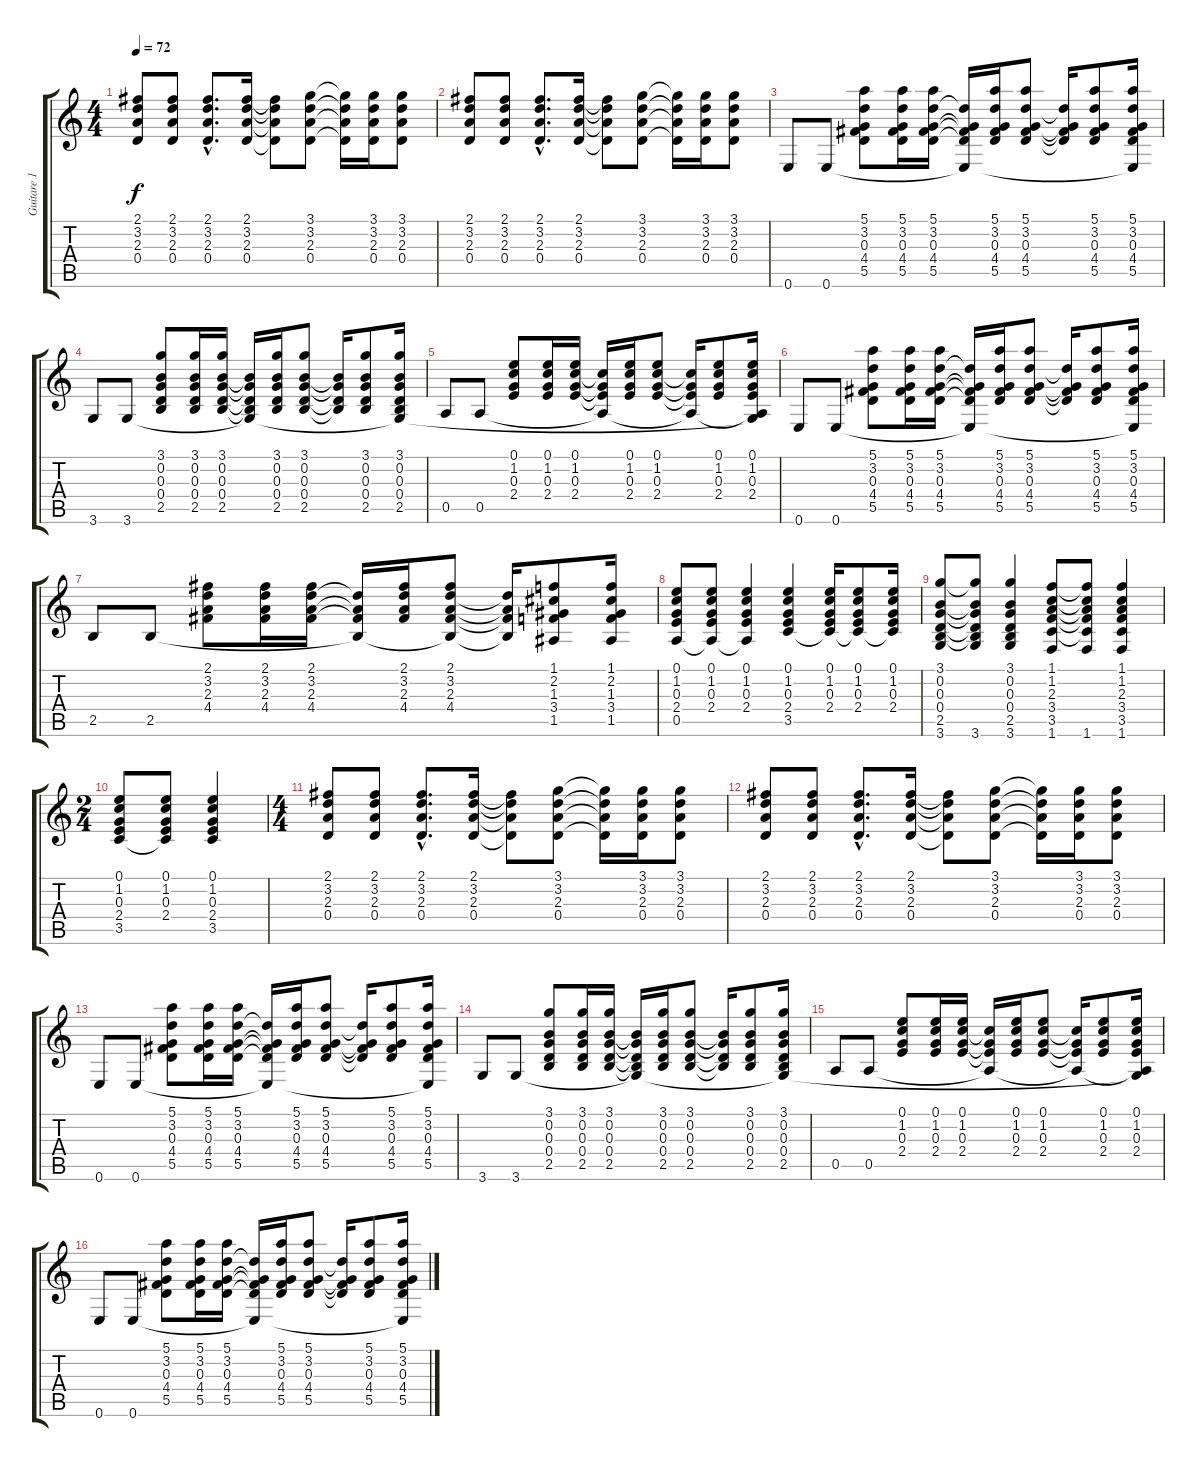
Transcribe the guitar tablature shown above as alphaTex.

\track ("Guitare 1 ( Jim Corr )" "Guitare 1 ") {instrument acousticguitarsteel}
\staff {score tabs}
\tuning (E4 B3 G3 D3 A2 E2) {hide}
\ts (4 4)
\tempo 72
\clef g2
\ks c
(2.1 3.2 2.3 0.4).8{dy f} (2.1 3.2 2.3 0.4).8 (2.1{hac} 3.2{hac} 2.3{hac} 0.4{hac}).8{d} (2.1 3.2 2.3 0.4).16 (2.1{t} 3.2{t} 2.3{t} 0.4{t}).8 (3.1 3.2 2.3 0.4).8 (3.1{t} 3.2{t} 2.3{t} 0.4{t}).16 (3.1 3.2 2.3 0.4).16 (3.1 3.2 2.3 0.4).8 |
(2.1 3.2 2.3 0.4).8 (2.1 3.2 2.3 0.4).8 (2.1{hac} 3.2{hac} 2.3{hac} 0.4{hac}).8{d} (2.1 3.2 2.3 0.4).16 (2.1{t} 3.2{t} 2.3{t} 0.4{t}).8 (3.1 3.2 2.3 0.4).8 (3.1{t} 3.2{t} 2.3{t} 0.4{t}).16 (3.1 3.2 2.3 0.4).16 (3.1 3.2 2.3 0.4).8 |
0.6.8 0.6.8 (5.1 3.2 0.3 4.4 5.5).8 (5.1 3.2 0.3 4.4 5.5).16 (5.1 3.2 0.3 4.4 5.5).16 (3.2{t} 0.3{t} 4.4{t} 5.5{t} 0.6{t}).16 (5.1 3.2 0.3 4.4 5.5).16 (5.1 3.2 0.3 4.4 5.5).8 (3.2{t} 0.3{t} 4.4{t} 5.5{t}).16 (5.1 3.2 0.3 4.4 5.5).8 (5.1 3.2 0.3 4.4 5.5 0.6{t}).16 |
3.6.8 3.6.8 (3.1 0.2 0.3 0.4 2.5).8 (3.1 0.2 0.3 0.4 2.5).16 (3.1 0.2 0.3 0.4 2.5).16 (0.2{t} 0.3{t} 0.4{t} 2.5{t} 3.6{t}).16 (3.1 0.2 0.3 0.4 2.5).16 (3.1 0.2 0.3 0.4 2.5).8 (0.2{t} 0.3{t} 0.4{t} 2.5{t}).16 (3.1 0.2 0.3 0.4 2.5).8 (3.1 0.2 0.3 0.4 2.5 3.6{t}).16 |
0.5.8 0.5.8 (0.1 1.2 0.3 2.4).8 (0.1 1.2 0.3 2.4).16 (0.1 1.2 0.3 2.4).16 (1.2{t} 0.3{t} 2.4{t} 0.5{t}).16 (0.1 1.2 0.3 2.4).16 (0.1 1.2 0.3 2.4).8 (1.2{t} 0.3{t} 2.4{t} 0.5{t}).16 (0.1 1.2 0.3 2.4).8 (0.1 1.2 0.3 2.4 0.5{t} 3.6{t}).16 |
0.6.8 0.6.8 (5.1 3.2 0.3 4.4 5.5).8 (5.1 3.2 0.3 4.4 5.5).16 (5.1 3.2 0.3 4.4 5.5).16 (3.2{t} 0.3{t} 4.4{t} 5.5{t} 0.6{t}).16 (5.1 3.2 0.3 4.4 5.5).16 (5.1 3.2 0.3 4.4 5.5).8 (3.2{t} 0.3{t} 4.4{t} 5.5{t}).16 (5.1 3.2 0.3 4.4 5.5).8 (5.1 3.2 0.3 4.4 5.5 0.6{t}).16 |
2.5.8 2.5.8 (2.1 3.2 2.3 4.4).8 (2.1 3.2 2.3 4.4).16 (2.1 3.2 2.3 4.4).16 (3.2{t} 2.3{t} 4.4{t} 2.5{t}).16 (2.1 3.2 2.3 4.4).16 (2.1 3.2 2.3 4.4 2.5{t}).8 (3.2{t} 2.3{t} 4.4{t} 2.5{t}).16 (1.1 2.2 1.3 3.4 1.5).8 (1.1 2.2 1.3 3.4 1.5).16 |
(0.1 1.2 0.3 2.4 0.5).8 (0.1 1.2 0.3 2.4 0.5{t}).8 (0.1 1.2 0.3 2.4 0.5{t}).4 (0.1 1.2 0.3 2.4 3.5).4 (0.1 1.2 0.3 2.4 3.5{t}).16 (0.1 1.2 0.3 2.4 3.5{t}).8 (0.1 1.2 0.3 2.4 3.5{t}).16 |
(3.1 0.2 0.3 0.4 2.5 3.6).8 (3.1{t} 0.2{t} 0.3{t} 0.4{t} 2.5{t} 3.6).8 (3.1 0.2 0.3 0.4 2.5 3.6).4 (1.1 1.2 2.3 3.4 3.5 1.6).8 (1.1{t} 1.2{t} 2.3{t} 3.4{t} 3.5{t} 1.6).8 (1.1 1.2 2.3 3.4 3.5 1.6).4 |
\ts (2 4)
(0.1 1.2 0.3 2.4 3.5).8 (0.1 1.2 0.3 2.4 3.5{t}).8 (0.1 1.2 0.3 2.4 3.5).4 |
\ts (4 4)
(2.1 3.2 2.3 0.4).8 (2.1 3.2 2.3 0.4).8 (2.1{hac} 3.2{hac} 2.3{hac} 0.4{hac}).8{d} (2.1 3.2 2.3 0.4).16 (2.1{t} 3.2{t} 2.3{t} 0.4{t}).8 (3.1 3.2 2.3 0.4).8 (3.1{t} 3.2{t} 2.3{t} 0.4{t}).16 (3.1 3.2 2.3 0.4).16 (3.1 3.2 2.3 0.4).8 |
(2.1 3.2 2.3 0.4).8 (2.1 3.2 2.3 0.4).8 (2.1{hac} 3.2{hac} 2.3{hac} 0.4{hac}).8{d} (2.1 3.2 2.3 0.4).16 (2.1{t} 3.2{t} 2.3{t} 0.4{t}).8 (3.1 3.2 2.3 0.4).8 (3.1{t} 3.2{t} 2.3{t} 0.4{t}).16 (3.1 3.2 2.3 0.4).16 (3.1 3.2 2.3 0.4).8 |
0.6.8 0.6.8 (5.1 3.2 0.3 4.4 5.5).8 (5.1 3.2 0.3 4.4 5.5).16 (5.1 3.2 0.3 4.4 5.5).16 (3.2{t} 0.3{t} 4.4{t} 5.5{t} 0.6{t}).16 (5.1 3.2 0.3 4.4 5.5).16 (5.1 3.2 0.3 4.4 5.5).8 (3.2{t} 0.3{t} 4.4{t} 5.5{t}).16 (5.1 3.2 0.3 4.4 5.5).8 (5.1 3.2 0.3 4.4 5.5 0.6{t}).16 |
3.6.8 3.6.8 (3.1 0.2 0.3 0.4 2.5).8 (3.1 0.2 0.3 0.4 2.5).16 (3.1 0.2 0.3 0.4 2.5).16 (0.2{t} 0.3{t} 0.4{t} 2.5{t} 3.6{t}).16 (3.1 0.2 0.3 0.4 2.5).16 (3.1 0.2 0.3 0.4 2.5).8 (0.2{t} 0.3{t} 0.4{t} 2.5{t}).16 (3.1 0.2 0.3 0.4 2.5).8 (3.1 0.2 0.3 0.4 2.5 3.6{t}).16 |
0.5.8 0.5.8 (0.1 1.2 0.3 2.4).8 (0.1 1.2 0.3 2.4).16 (0.1 1.2 0.3 2.4).16 (1.2{t} 0.3{t} 2.4{t} 0.5{t}).16 (0.1 1.2 0.3 2.4).16 (0.1 1.2 0.3 2.4).8 (1.2{t} 0.3{t} 2.4{t} 0.5{t}).16 (0.1 1.2 0.3 2.4).8 (0.1 1.2 0.3 2.4 0.5{t} 3.6{t}).16 |
0.6.8 0.6.8 (5.1 3.2 0.3 4.4 5.5).8 (5.1 3.2 0.3 4.4 5.5).16 (5.1 3.2 0.3 4.4 5.5).16 (3.2{t} 0.3{t} 4.4{t} 5.5{t} 0.6{t}).16 (5.1 3.2 0.3 4.4 5.5).16 (5.1 3.2 0.3 4.4 5.5).8 (3.2{t} 0.3{t} 4.4{t} 5.5{t}).16 (5.1 3.2 0.3 4.4 5.5).8 (5.1 3.2 0.3 4.4 5.5 0.6{t}).16
